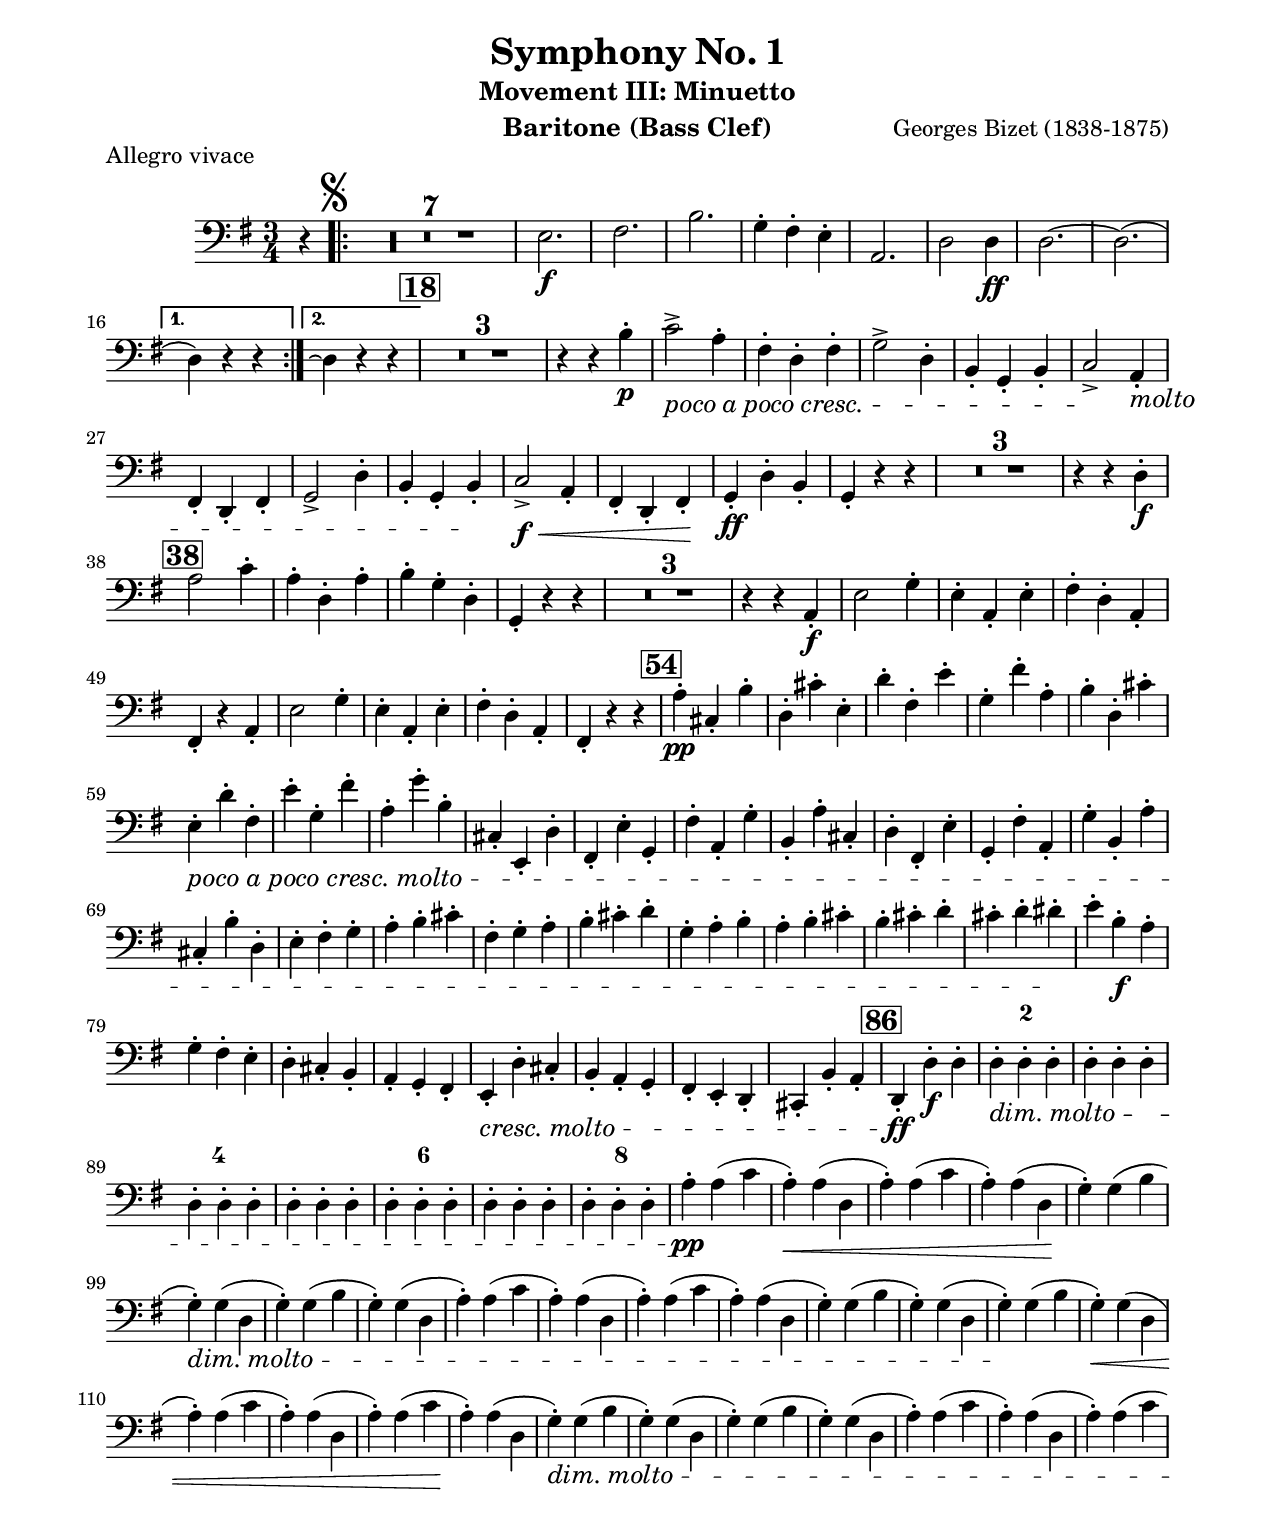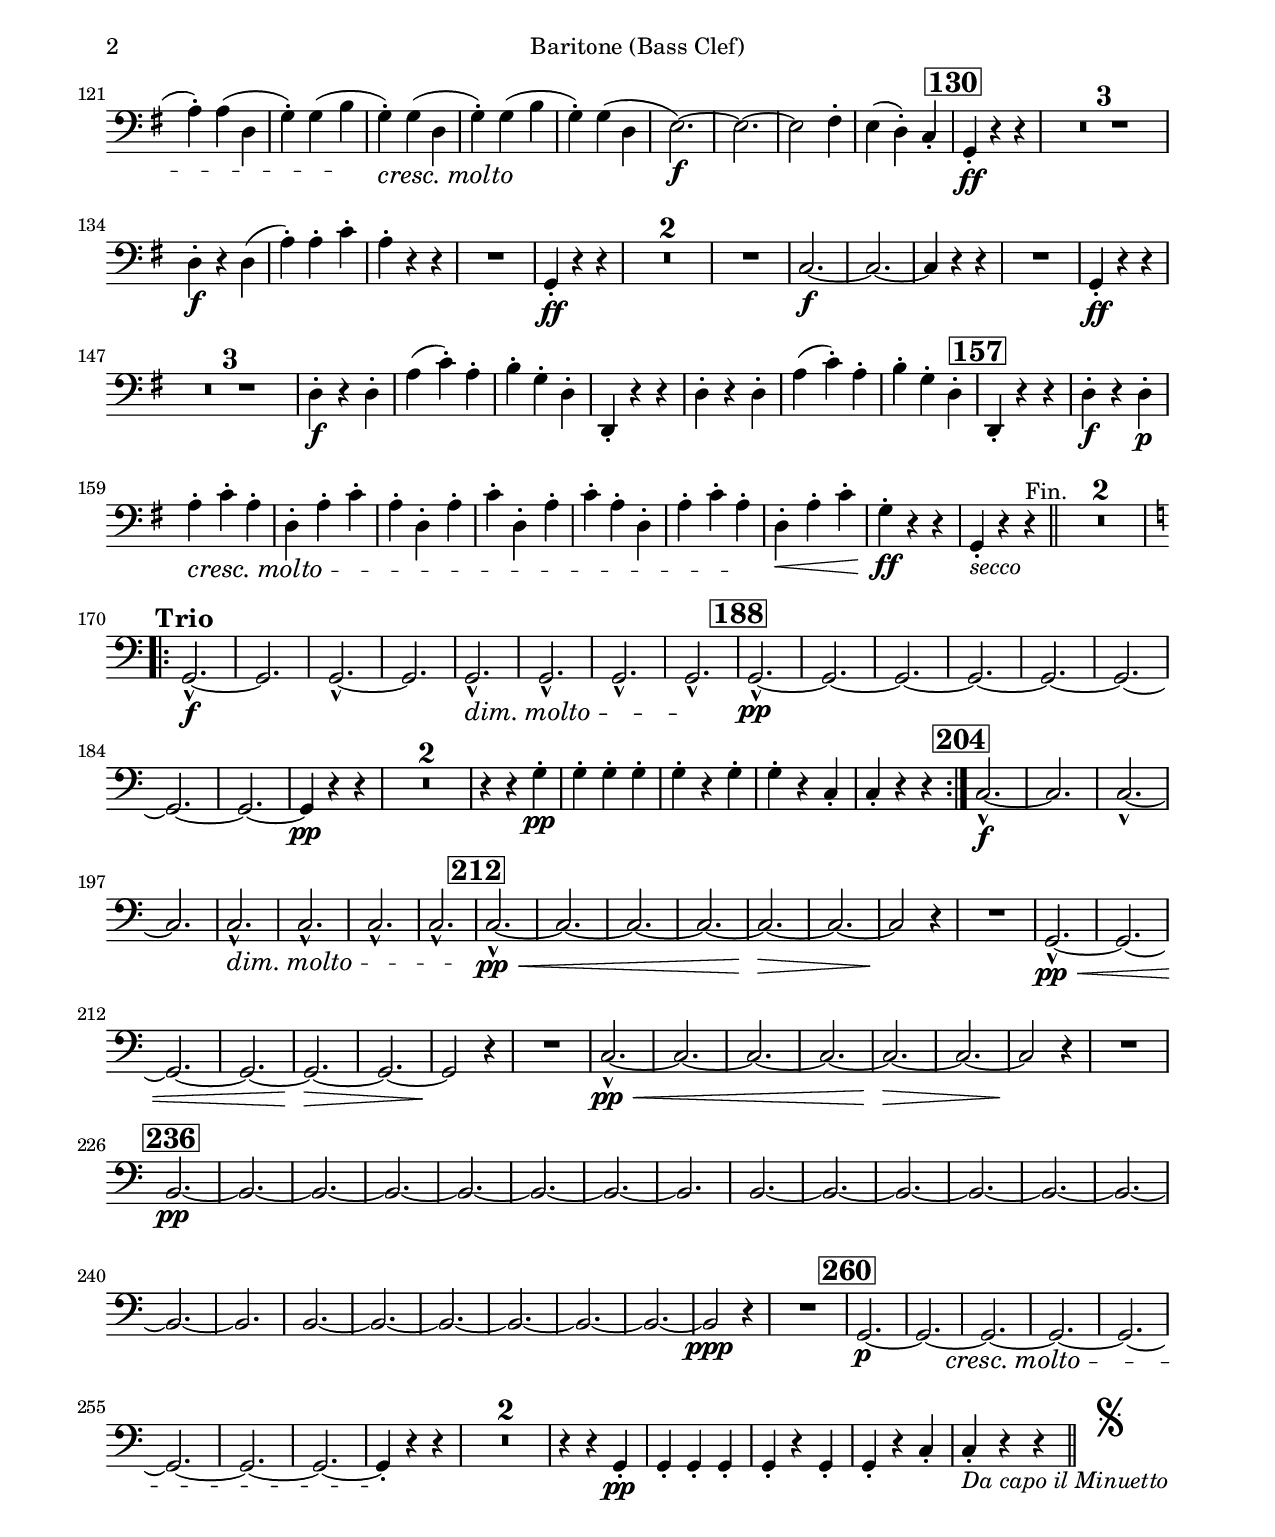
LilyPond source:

\version "2.13.5"

\include "defs.lyi" 
\version "2.13.5"

\include "defs.lyi"

baritoneMvtIIIDynamics = 
{
  \time 3/4
  \key g \major

  \partial 4 s4 |
  \repeat volta 2
  {
    s2.*7 |
    s2.\f |
    s2.*4 |
    s2 s4\ff |
    s2.*2 |
  }
  \alternative
  {
    {
      s2. |
    }
    {
      s2. |
    }
  }

%  \repeat volta 2
%  {
    s2.*3 |
    s2 s4\p |
    \crescTextPocoAPocoCresc 
    s4\< s s |
    s2.*3 |
    \crescTextMolto
    s4\! s s\< |
    s2.*2 |
    s4 s s\! |
    \crescHairpin
    s4\f\< s s |
    s2 s4\! |
    s\ff s s |
    s2.*4 |
    s2 s4\f |

    % 38
    s2.*7 |
    s2 s4\f |
    s2.*3 |
    s2  s4 |
    s2.*4 |

    % 54
    s4\pp s s |
    s2.*4 |
    \crescTextPocoAPocoCrescMolto
    s2.\< |
    s2.*17 |
    s2 s4\! |
    s4 s\f s |
    s2.*3 |
    \crescTextCrescMolto
    s2.\< |
    s2.*3 |

    % 86
    s4\ff s\f s |
    \dimTextDimMolto
    s2.\>
    s2.*6 |
    s4\pp s s |
    \crescHairpin
    s4\< s s |
    s2. |
    s4 s s\! |
    s2. |
    s4\> s s |
    s2. |
    s2. |
    s2. |
    s2. |
    s2. |
    s2. |
    s2. |
    s2. |
    s4\! s s |
    s4\< s s |
    s2. |
    s2. |
    s2. |
    s4\! s s |
    s4\> s s |
    s2. |
    s2. |
    s2. |
    s2. |
    s2. |
    s2. |
    s2. |
    s4 s s\! |
    \crescTextCrescMolto
    s4\< s s\! |
    s2. |
    s2. |
    s2.\f |
    s2. |
    s2. |
    s2. |

    % 130
    s4\ff s s |
    s2.*3 |
    s4\f s s |
    s2.*3 |
    s4\ff s s |
    s2.*2 |
    s4 s s |
    s\f s s |
    s2.*3 |
    s4\ff s s |
    s2.*3 |
    s4\f s s |
    s2.*3 |
    s4 s s |
    s2.*2 |

    % 157
    s2. |
    s4\f s s\p |
    \crescTextCrescMolto 
    s2.\< |
    s2.*4 |
    s4 s s\! |
    \crescHairpin
    s2.\< |
    s4\!\ff s s |
%  }
%  \alternative
%  {
%    {
%      s4-\secco s s |
%      s2.*2 |
%    }
%    {
      s4-\secco s s |
      s2.*2 |
%    }
%  }

  \key c \major

  % 173
  \repeat volta 2
  {
    s4\f s s |
    s2.*3 |
    \dimTextDimMolto
    s4\> s s |
    s2.*2 |
    s2.\! |

    % 181
    s4\pp s s |
    s2.*7 |
    s4\pp s s |
    s2.*2 |
    s4 s s\pp |
    s2.*4 |
  }

  % 197
%  \repeat volta 2
%  {
    s4\f s s |
    s2.*3 |
    \dimTextDimMolto
    s4\> s s |
    s2.*2 |
    s4 s s\! |

    % 205
    \crescHairpin
    s4\pp\< s s |
    s2. |
    s2. |
    s2. |
    \dimHairpin
    s4\!\> s s |
    s2. |
    s2.\! |
    s2. |
    s4\pp\< s s |
    s2. |
    s2. |
    s2. |
    s4\!\> s s |
    s2. |
    s2.\! |
    s2. |
    s4\pp\< s s |
    s2. |
    s2. |
    s2. |
    s4\!\> s s |
    s2. |
    s2.\! |
    s2. |

    % 229
    s4\pp s s |
    s2.*21 |
    s2.\ppp |
    s2. |

    % 253
    s4\p s s |
    \crescTextCrescMolto 
    s4 s s\< |
    s2.*6 |
    s4\! s s |
    s2.*2 |
    s4 s s\pp |
    s2.*3 |
%  }
%  \alternative
%  {
%    {
%      s2. |
%    }
%    {
      s2. |
%    }
%  }
}


baritoneMvtIIICues = 
{
  \time 3/4
  \key g \major
  \clef bass

  \partial 4 s4 |

  s2.*58 | \break
  s2.*27 |
    \set countPercentRepeats = ##t
    \override PercentRepeat #'transparent = ##t
    \override PercentRepeatCounter #'staff-padding = #2
    \set repeatCountVisibility = #(every-nth-repeat-count-visible 2)

    \repeat percent 8 { s2. | }

  s2.*76 |

  \key c \major

  s2.*94 |
}


baritonetcMvtIIICues = 
{
  \time 3/4
  \key g \major
  \clef bass

  \partial 4 s4 |

  s2.*58 | \break
  s2.*27 |
    \set countPercentRepeats = ##t
    \override PercentRepeat #'transparent = ##t
    \override PercentRepeatCounter #'staff-padding = #2
    \set repeatCountVisibility = #(every-nth-repeat-count-visible 2)

    \repeat percent 8 { s2. | }

  s2.*76 |

  \key c \major

  s2.*94 |
}


baritoneMvtIIINotCues = 
{
  \time 3/4
  \key g \major
  \clef bass

  \partial 4 s4 |

  s2.*169 |

  \key c \major

  s2.*94 |
}


baritonetcMvtIIINotCues = 
{
  \time 3/4
  \key g \major
  \clef treble

  \partial 4 s4 |

  s2.*169 |

  \key c \major

  s2.*94 |
}


baritoneMvtIIINotes = 
{
  \time 3/4
  \key g \major
  \clef bass

  \partial 4 r4 |
  \repeat volta 2
  {
    R4*3*7 |
    e2. |
    fis2. |
    b2. |
    g4-. fis-. e-. |
    a,2. |
    d2 d4 |
    d2.~ |
    d2.( |
  }
  \alternative
  {
    {
      d4) r r |
    }
    {
      d4\repeatTie r r |
    }
  }

  % 18
%  \repeat volta 2
%  {
    R4*3*3 |
    r4 r b'-. |
    c2-> a4-. |
    fis-. d-. fis-. |
    g2-> d4-. |
    b-. g-. b-. |
    c2-> a4-. |
    fis-. d-. fis-. |
    g2-> d'4-. |
    b-. g-. b-. |
    c2-> a4-. |
    fis-. d-. fis-. |
    g-. d'-. b-. |
    g-. r r |
    R4*3*3 |
    r4 r d'-. |

    % 38
    a'2 c4-. |
    a-. d,-. a'-. |
    b-. g-. d-. |
    g,-. r r |
    R4*3*3 |
    r4 r a-. |
    e'2 g4-. |
    e-. a,-. e'-. |
    fis-. d-. a-. |
    fis-. r a-. |
    e'2 g4-. |
    e-. a,-. e'-. |
    fis-. d-. a-. |
    fis-. r r |

    % 54
    a'-. cis,-. b'-. |
    d,-. cis'-. e,-. |
    d'-. fis,-. e'-. |
    g,-. fis'-. a,-. |
    b-. d,-. cis'-. |
    e,-. d'-. fis,-. |
    e'-. g,-. fis'-. |
    a,-. g'-. b,-. |
    cis,-. e,-. d'-. |
    fis,-. e'-. g,-. |
    fis'-. a,-. g'-. |
    b,-. a'-. cis,-. |
    d-. fis,-. e'-. |
    g,-. fis'-. a,-. |
    g'-. b,-. a'-. |
    cis,-. b'-. d,-. |
    e-. fis-. g-. |
    a-. b-. cis-. |
    fis,-. g-. a-. |
    b-. cis-. d-. |
    g,-. a-. b-. |
    a-. b-. cis-. |
    b-. cis-. d-. |
    cis-. d-. dis-. |
    e-. b-. a-. |
    g-. fis-. e-. |
    d-. cis-. b-. |
    a-. g-. fis-. |
    e-. d'-. cis-. |
    b-. a-. g-. |
    fis-. e-. d-. |
    cis-. b'-. a-. |

    % 86
    d,-. d'-. d-. |
    \repeat unfold 7 { d-. d-. d-. | }
    a'-. a( c |
    a-.) a( d, |
    a'-.) a( c |
    a-.) a( d, |
    \repeat unfold 3
    {
      g-.) g( b |
      g-.) g( d |
      g-.) g( b |
      g-.) g( d |
      a'-.) a( c |
      a-.) a( d, |
      a'-.) a( c |
      a-.) a( d, |
    }
    g-.) g( b |
    g-.) g( d |
    g-.) g( b |
    g-.) g( d |
    e2.~) |
%    <e g>2.~) | #MISSING NOTES
    e2.~ |
%    <e g>2.~ | #MISSING NOTES
    e2 fis4-. |
%    <e g>2~ <fis a>4-. | #MISSING NOTES
    e( d-.) c-. |
%    <e g>( <d fis>-.) <c e>-. | #MISSING NOTES

    % 130
    g4-. r r |
    R4*3*3 |
    d'4-. r d( |
    a'-.) a-. c-. |
    a-. r r |
    R4*3 |
    g,4-. r r |
    R4*3*3 |
    c2.~ |
    c2.~ |
    c4 r r |
    R4*3 |
    g4-. r r |
    R4*3*3 |
    d'4-. r d-. |
    a'( c-.) a-. |
    b-. g-. d-. |
    d,-. r r |
    d'-. r d-. |
    a'( c-.) a-. |
    b-. g-. d-. |

    % 157
    d,-. r r |
    d'-. r d-. |
    a'-. c-. a-. |
    d,-. a'-. c-. |
    a-. d,-. a'-. |
    c-. d,-. a'-. |
    c-. a-. d,-. |
    a'-. c-. a-. |
    d,-. a'-. c-. |
    g-. r r |
%  }
%  \alternative
%  {
%    {
%      g,-. r r |
%      R4*3*2 |
%    }
%    {
      g,4-. r r |
      R4*3*2 |
%    }
%  }

  \key c \major

  % 173
  \repeat volta 2
  {
    g2.~-^ |
    g2. |
    g2.~-^ |
    g2. |
    g2.-^ |
    g2.-^ |
    g2.-^ |
    g2.-^ |

    % 181
    g2.~-^ |
    g2.~ |
    g2.~ |
    g2.~ |
    g2.~ |
    g2.~ |
    g2.~ |
    g2.~ |
    g4 r r |
    R4*3*2 |
    r4 r g'-. |
    g-. g-. g-. |
    g-. r g-. |
    g-. r c,-. |
    c-. r r |
  }

  % 197
%  \repeat volta 2
%  {
    c2.~-^ |
    c2. |
    c2.~-^ |
    c2. |
    c2.-^ |
    c2.-^ |
    c2.-^ |
    c2.-^ |

    % 205
    c2.~-^ |
    c2.~ |
    c2.~ |
    c2.~ |
    c2.~ |
    c2.~ |
    c2 r4 |
    R4*3 |
    g2.~-^ |
    g2.~ |
    g2.~ |
    g2.~ |
    g2.~ |
    g2.~ |
    g2 r4 |
    R4*3 |
    c2.~-^ |
    c2.~ |
    c2.~ |
    c2.~ |
    c2.~ |
    c2.~ |
    c2 r4 |
    R4*3 |

    % 229
    b2.~ |
    b2.~ |
    b2.~ |
    b2.~ |
    b2.~ |
    b2.~ |
    b2.~ |
    b2. |
    b2.~ |
    b2.~ |
    b2.~ |
    b2.~ |
    b2.~ |
    b2.~ |
    b2.~ |
    b2. |
    b2.~ |
    b2.~ |
    b2.~ |
    b2.~ |
    b2.~ |
    b2.~ |
    b2 r4 |
    R4*3 |

    % 253
    g2.~ |
    g2.~ |
    g2.~ |
    g2.~ |
    g2.~ |
    g2.~ |
    g2.~ |
    g2.~ |
    g4-. r r |
    R4*3*2 |
    r4 r g-. |
    g-. g-. g-. |
    g-. r g-. |
    g-. r c-. |
%  }
%  \alternative
%  {
%    {
%      c-. r r |
%    }
%    {
      c-. r r |
%    }
%  }
}

baritoneMvtIIIScore = \relative c { << \baritoneMvtIIINotes \baritoneMvtIIINotCues \baritoneMvtIIIDynamics >> }
baritoneMvtIIIPart  = \relative c { << \baritoneMvtIIINotes \baritoneMvtIIICues    \baritoneMvtIIIDynamics >> }
baritonetcMvtIIIScore = \transpose bes c \relative c'' { << \baritoneMvtIIINotes \baritonetcMvtIIINotCues \baritoneMvtIIIDynamics >> }
baritonetcMvtIIIPart  = \transpose bes c \relative c'' { << \baritoneMvtIIINotes \baritonetcMvtIIICues    \baritoneMvtIIIDynamics >> }
 

instrument = "Baritone (Bass Clef)"

notesMvtIII = \baritoneMvtIIIPart

\include "Part.lyi"
